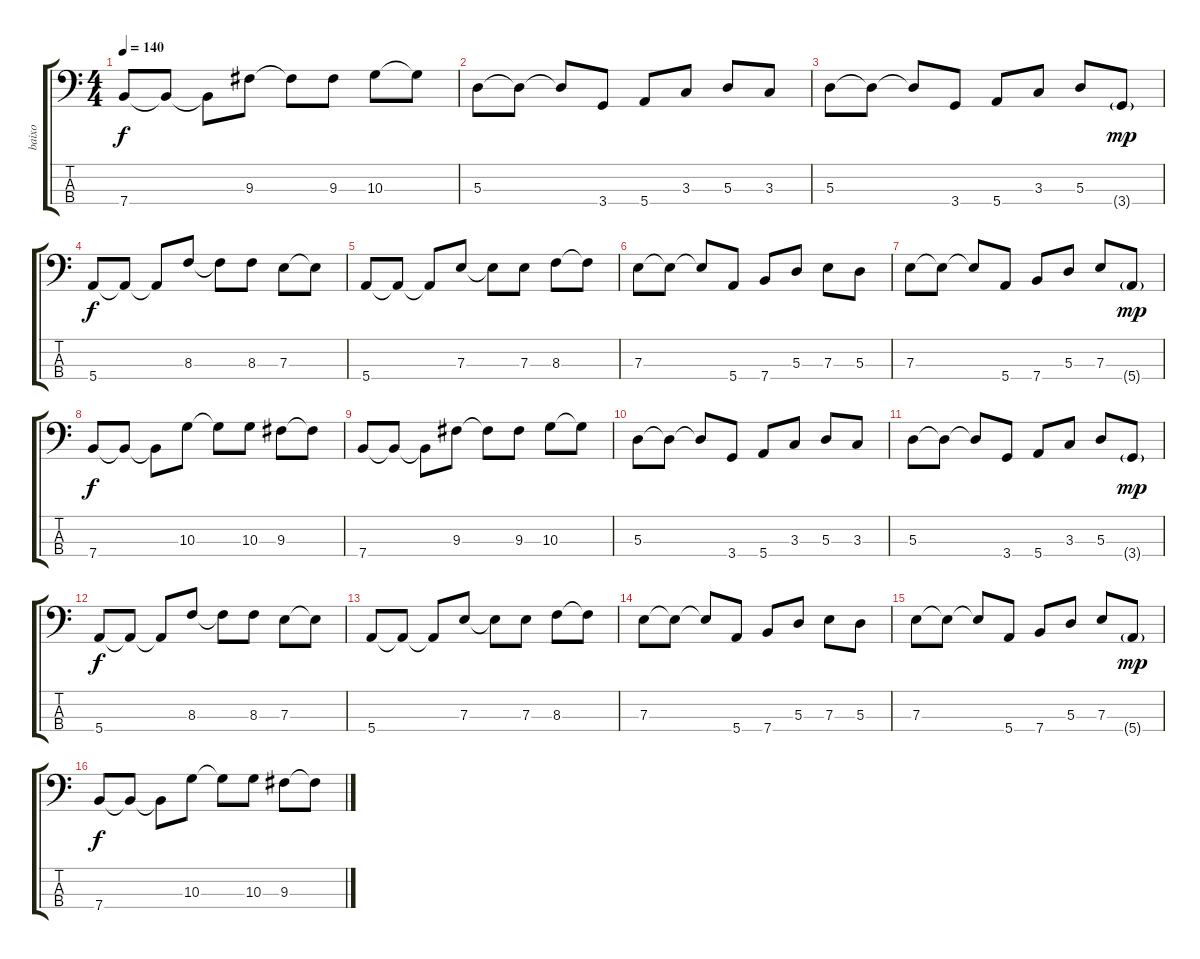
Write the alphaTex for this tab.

\track ("baixo" "baixo") {instrument electricbassfinger}
\staff {score tabs}
\tuning (G2 D2 A1 E1) {hide}
\ts (4 4)
\tempo 140
\clef f4
\ks c
7.4.8{dy f} 7.4{t}.8 7.4{t}.8 9.3.8 9.3{t}.8 9.3.8 10.3.8 10.3{t}.8 |
5.3.8 5.3{t}.8 5.3{t}.8 3.4.8 5.4.8 3.3.8 5.3.8 3.3.8 |
5.3.8 5.3{t}.8 5.3{t}.8 3.4.8 5.4.8 3.3.8 5.3.8 3.4{g}.8{dy mp} |
5.4.8{dy f} 5.4{t}.8 5.4{t}.8 8.3.8 8.3{t}.8 8.3.8 7.3.8 7.3{t}.8 |
5.4.8 5.4{t}.8 5.4{t}.8 7.3.8 7.3{t}.8 7.3.8 8.3.8 8.3{t}.8 |
7.3.8 7.3{t}.8 7.3{t}.8 5.4.8 7.4.8 5.3.8 7.3.8 5.3.8 |
7.3.8 7.3{t}.8 7.3{t}.8 5.4.8 7.4.8 5.3.8 7.3.8 5.4{g}.8{dy mp} |
7.4.8{dy f} 7.4{t}.8 7.4{t}.8 10.3.8 10.3{t}.8 10.3.8 9.3.8 9.3{t}.8 |
7.4.8 7.4{t}.8 7.4{t}.8 9.3.8 9.3{t}.8 9.3.8 10.3.8 10.3{t}.8 |
5.3.8 5.3{t}.8 5.3{t}.8 3.4.8 5.4.8 3.3.8 5.3.8 3.3.8 |
5.3.8 5.3{t}.8 5.3{t}.8 3.4.8 5.4.8 3.3.8 5.3.8 3.4{g}.8{dy mp} |
5.4.8{dy f} 5.4{t}.8 5.4{t}.8 8.3.8 8.3{t}.8 8.3.8 7.3.8 7.3{t}.8 |
5.4.8 5.4{t}.8 5.4{t}.8 7.3.8 7.3{t}.8 7.3.8 8.3.8 8.3{t}.8 |
7.3.8 7.3{t}.8 7.3{t}.8 5.4.8 7.4.8 5.3.8 7.3.8 5.3.8 |
7.3.8 7.3{t}.8 7.3{t}.8 5.4.8 7.4.8 5.3.8 7.3.8 5.4{g}.8{dy mp} |
7.4.8{dy f} 7.4{t}.8 7.4{t}.8 10.3.8 10.3{t}.8 10.3.8 9.3.8 9.3{t}.8
